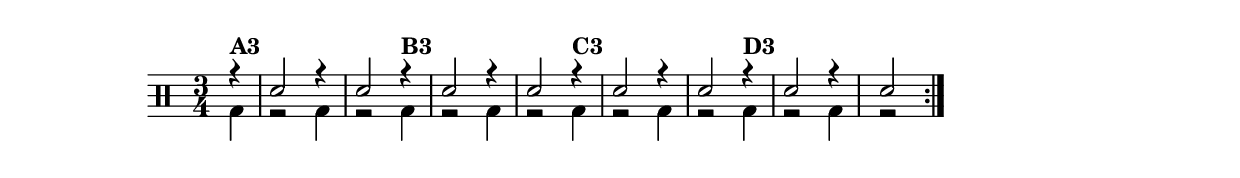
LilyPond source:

%-*- coding: utf-8 -*-

\version "2.16.0"

%\header {title = "variacoes sobre a mucama - variacao 2"}

\drums {

\override Staff.TimeSignature #'style = #'()
\time 3/4 
\partial 4*1

\context DrumVoice = "1" { }
\context DrumVoice = "2" {  }

<<
{
\repeat volta 2 {
r4^\markup {\column {\bold {A3}}}
sn2 r4 sn2 
r4^\markup{\bold {B3}} 
sn2 r4 sn2
r4^\markup{\bold {C3}}
sn2 r4 sn2
r4^\markup{\bold {D3}}
sn2 r4 sn2

}
}

\\

{

\repeat volta 2 

{
bd4

r2 bd4 r2 bd4 r2 bd4 r2 bd4 r2 bd4 r2 bd4 r2 bd4 r2

 


}

}
>>

}

